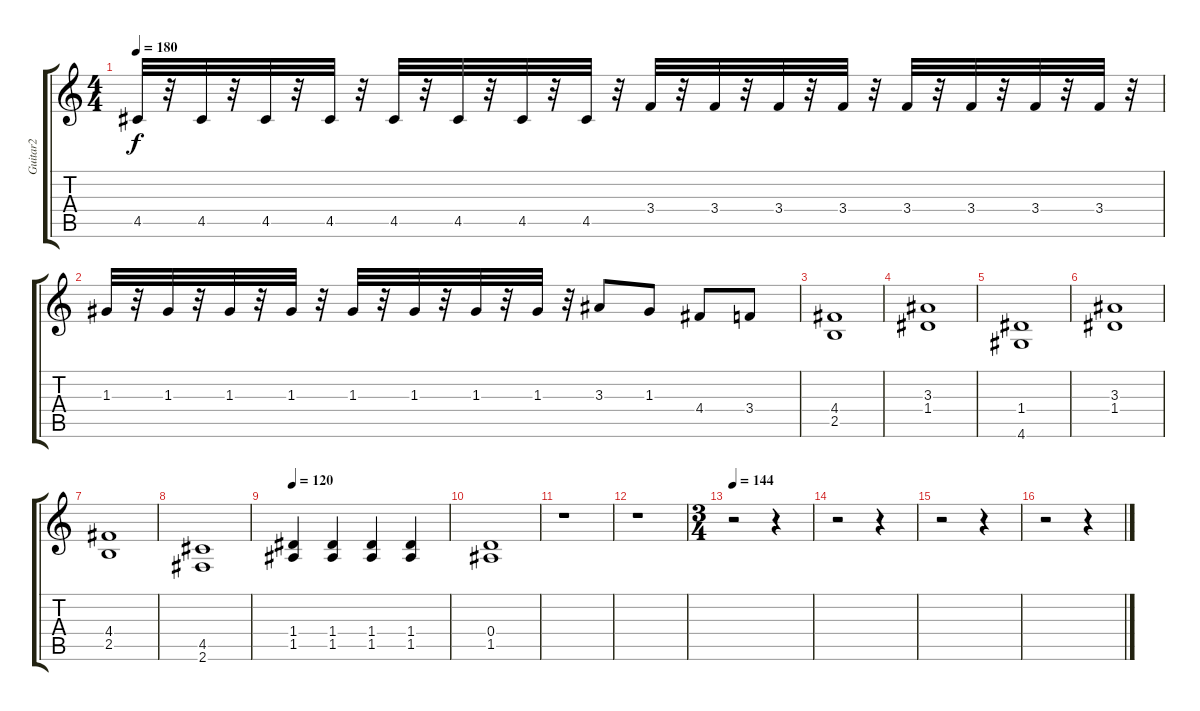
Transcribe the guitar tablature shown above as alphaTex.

\track ("Guitar2" "Guitar2") {instrument electricguitarmuted}
\staff {score tabs}
\tuning (E4 B3 G3 D3 A2 E2) {hide}
\ts (4 4)
\tempo 180
\clef g2
\ks c
4.5.32{dy f instrument electricguitarmuted} r.32 4.5.32 r.32 4.5.32 r.32 4.5.32 r.32 4.5.32 r.32 4.5.32 r.32 4.5.32 r.32 4.5.32 r.32 3.4.32 r.32 3.4.32 r.32 3.4.32 r.32 3.4.32 r.32 3.4.32 r.32 3.4.32 r.32 3.4.32 r.32 3.4.32 r.32 |
1.3.32 r.32 1.3.32 r.32 1.3.32 r.32 1.3.32 r.32 1.3.32 r.32 1.3.32 r.32 1.3.32 r.32 1.3.32 r.32 3.3.8{instrument distortionguitar} 1.3.8 4.4.8 3.4.8 |
(4.4 2.5).1 |
(3.3 1.4).1 |
(1.4 4.6).1 |
(3.3 1.4).1 |
(4.4 2.5).1 |
(4.5 2.6).1 |
\tempo 120
(1.4 1.5).4 (1.4 1.5).4 (1.4 1.5).4 (1.4 1.5).4 |
(0.4 1.5).1 |
r.1 |
r.1 |
\ts (3 4)
\tempo 144
r.2 r.4 |
r.2 r.4 |
r.2 r.4 |
r.2 r.4
